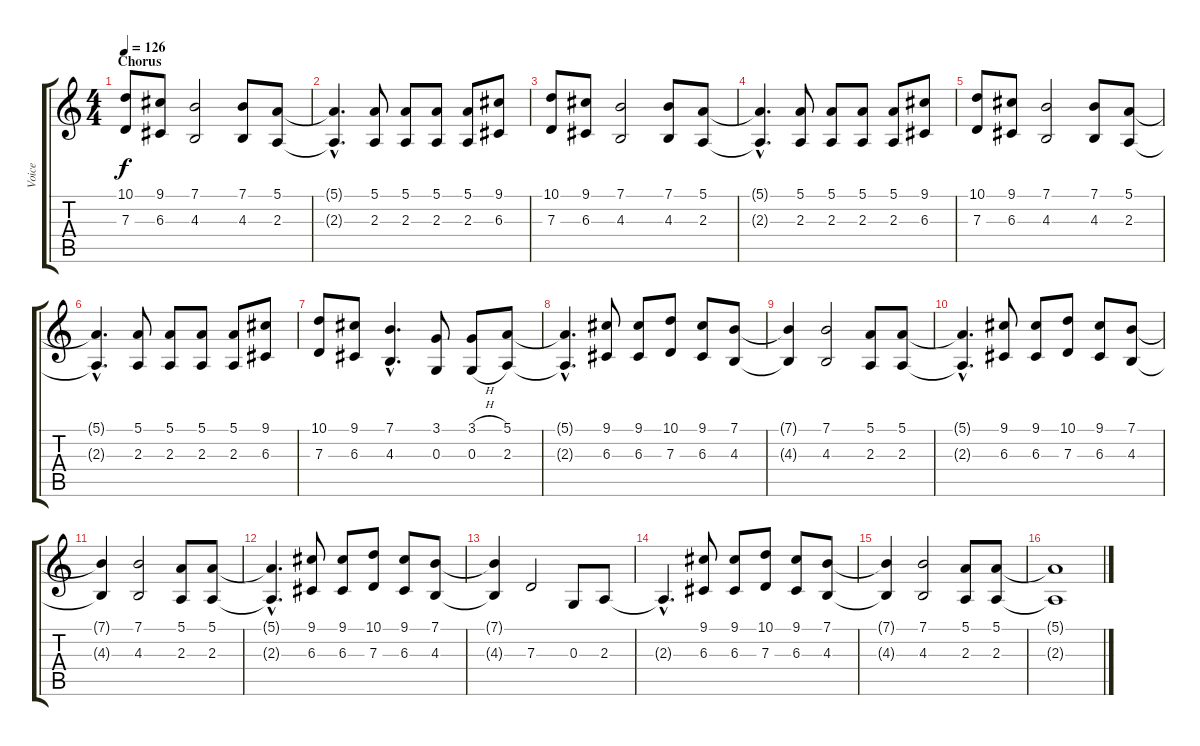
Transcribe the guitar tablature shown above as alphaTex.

\track ("Voice" "Voice") {instrument synthvoice}
\staff {score tabs}
\tuning (E4 B3 G3 D3 A2 E2) {hide}
\ts (4 4)
\section ("" "Chorus")
\tempo 126
\clef g2
\ks c
(10.1 7.3).8{dy f} (9.1 6.3).8 (7.1 4.3).2 (7.1 4.3).8 (5.1 2.3).8 |
(5.1{hac t} 2.3{hac t}).4{d} (5.1 2.3).8 (5.1 2.3).8 (5.1 2.3).8 (5.1 2.3).8 (9.1 6.3).8 |
(10.1 7.3).8 (9.1 6.3).8 (7.1 4.3).2 (7.1 4.3).8 (5.1 2.3).8 |
(5.1{hac t} 2.3{hac t}).4{d} (5.1 2.3).8 (5.1 2.3).8 (5.1 2.3).8 (5.1 2.3).8 (9.1 6.3).8 |
(10.1 7.3).8 (9.1 6.3).8 (7.1 4.3).2 (7.1 4.3).8 (5.1 2.3).8 |
(5.1{hac t} 2.3{hac t}).4{d} (5.1 2.3).8 (5.1 2.3).8 (5.1 2.3).8 (5.1 2.3).8 (9.1 6.3).8 |
(10.1 7.3).8 (9.1 6.3).8 (7.1{hac} 4.3{hac}).4{d} (3.1 0.3).8 (3.1{h} 0.3{h}).8 (5.1 2.3).8 |
(5.1{hac t} 2.3{hac t}).4{d} (9.1 6.3).8 (9.1 6.3).8 (10.1 7.3).8 (9.1 6.3).8 (7.1 4.3).8 |
(7.1{t} 4.3{t}).4 (7.1 4.3).2 (5.1 2.3).8 (5.1 2.3).8 |
(5.1{hac t} 2.3{hac t}).4{d} (9.1 6.3).8 (9.1 6.3).8 (10.1 7.3).8 (9.1 6.3).8 (7.1 4.3).8 |
(7.1{t} 4.3{t}).4 (7.1 4.3).2 (5.1 2.3).8 (5.1 2.3).8 |
(5.1{hac t} 2.3{hac t}).4{d} (9.1 6.3).8 (9.1 6.3).8 (10.1 7.3).8 (9.1 6.3).8 (7.1 4.3).8 |
(7.1{t} 4.3{t}).4 7.3.2 0.3.8 2.3.8 |
2.3{hac t}.4{d} (9.1 6.3).8 (9.1 6.3).8 (10.1 7.3).8 (9.1 6.3).8 (7.1 4.3).8 |
(7.1{t} 4.3{t}).4 (7.1 4.3).2 (5.1 2.3).8 (5.1 2.3).8 |
(5.1{t} 2.3{t}).1
